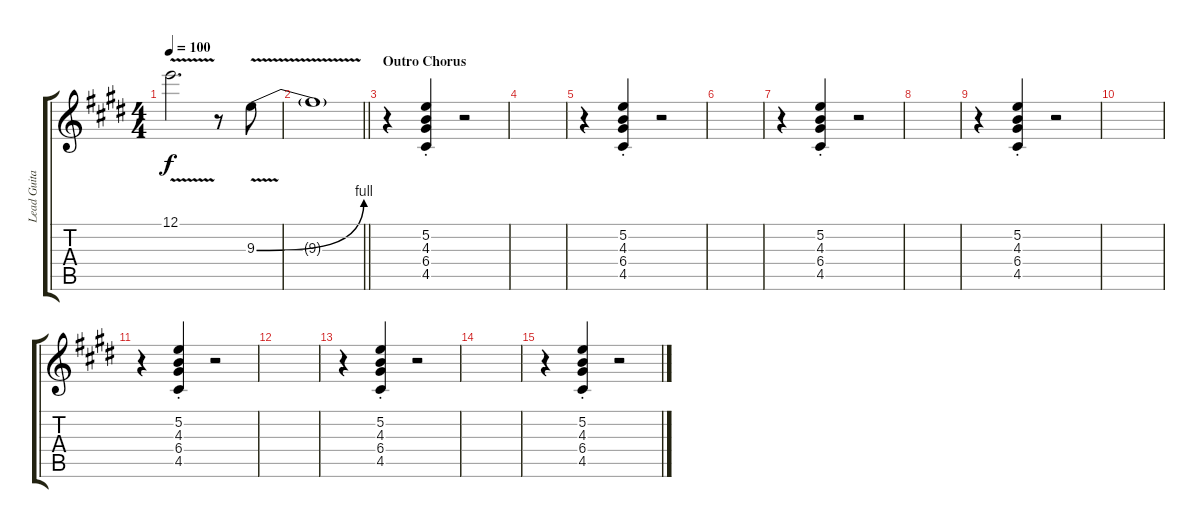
\track ("Lead Guitar" "Lead Guita") {instrument overdrivenguitar}
\staff {score tabs}
\tuning (E4 B3 G3 D3 A2 E2) {hide}
\ts (4 4)
\tempo 100
\clef g2
\ks c#minor
12.1{v}.2{d dy f} r.8 9.3{be (bend 0 0 60 4) v}.8 |
\barLineRight lightlight
9.3{t}.1 |
\section ("" "Outro Chorus")
r.4 (5.2{st} 4.3{st} 6.4{st} 4.5{st}).4 r.2 |
|
r.4 (5.2{st} 4.3{st} 6.4{st} 4.5{st}).4 r.2 |
|
r.4 (5.2{st} 4.3{st} 6.4{st} 4.5{st}).4 r.2 |
|
r.4 (5.2{st} 4.3{st} 6.4{st} 4.5{st}).4 r.2 |
|
r.4 (5.2{st} 4.3{st} 6.4{st} 4.5{st}).4 r.2 |
|
r.4 (5.2{st} 4.3{st} 6.4{st} 4.5{st}).4 r.2 |
|
r.4 (5.2{st} 4.3{st} 6.4{st} 4.5{st}).4 r.2
